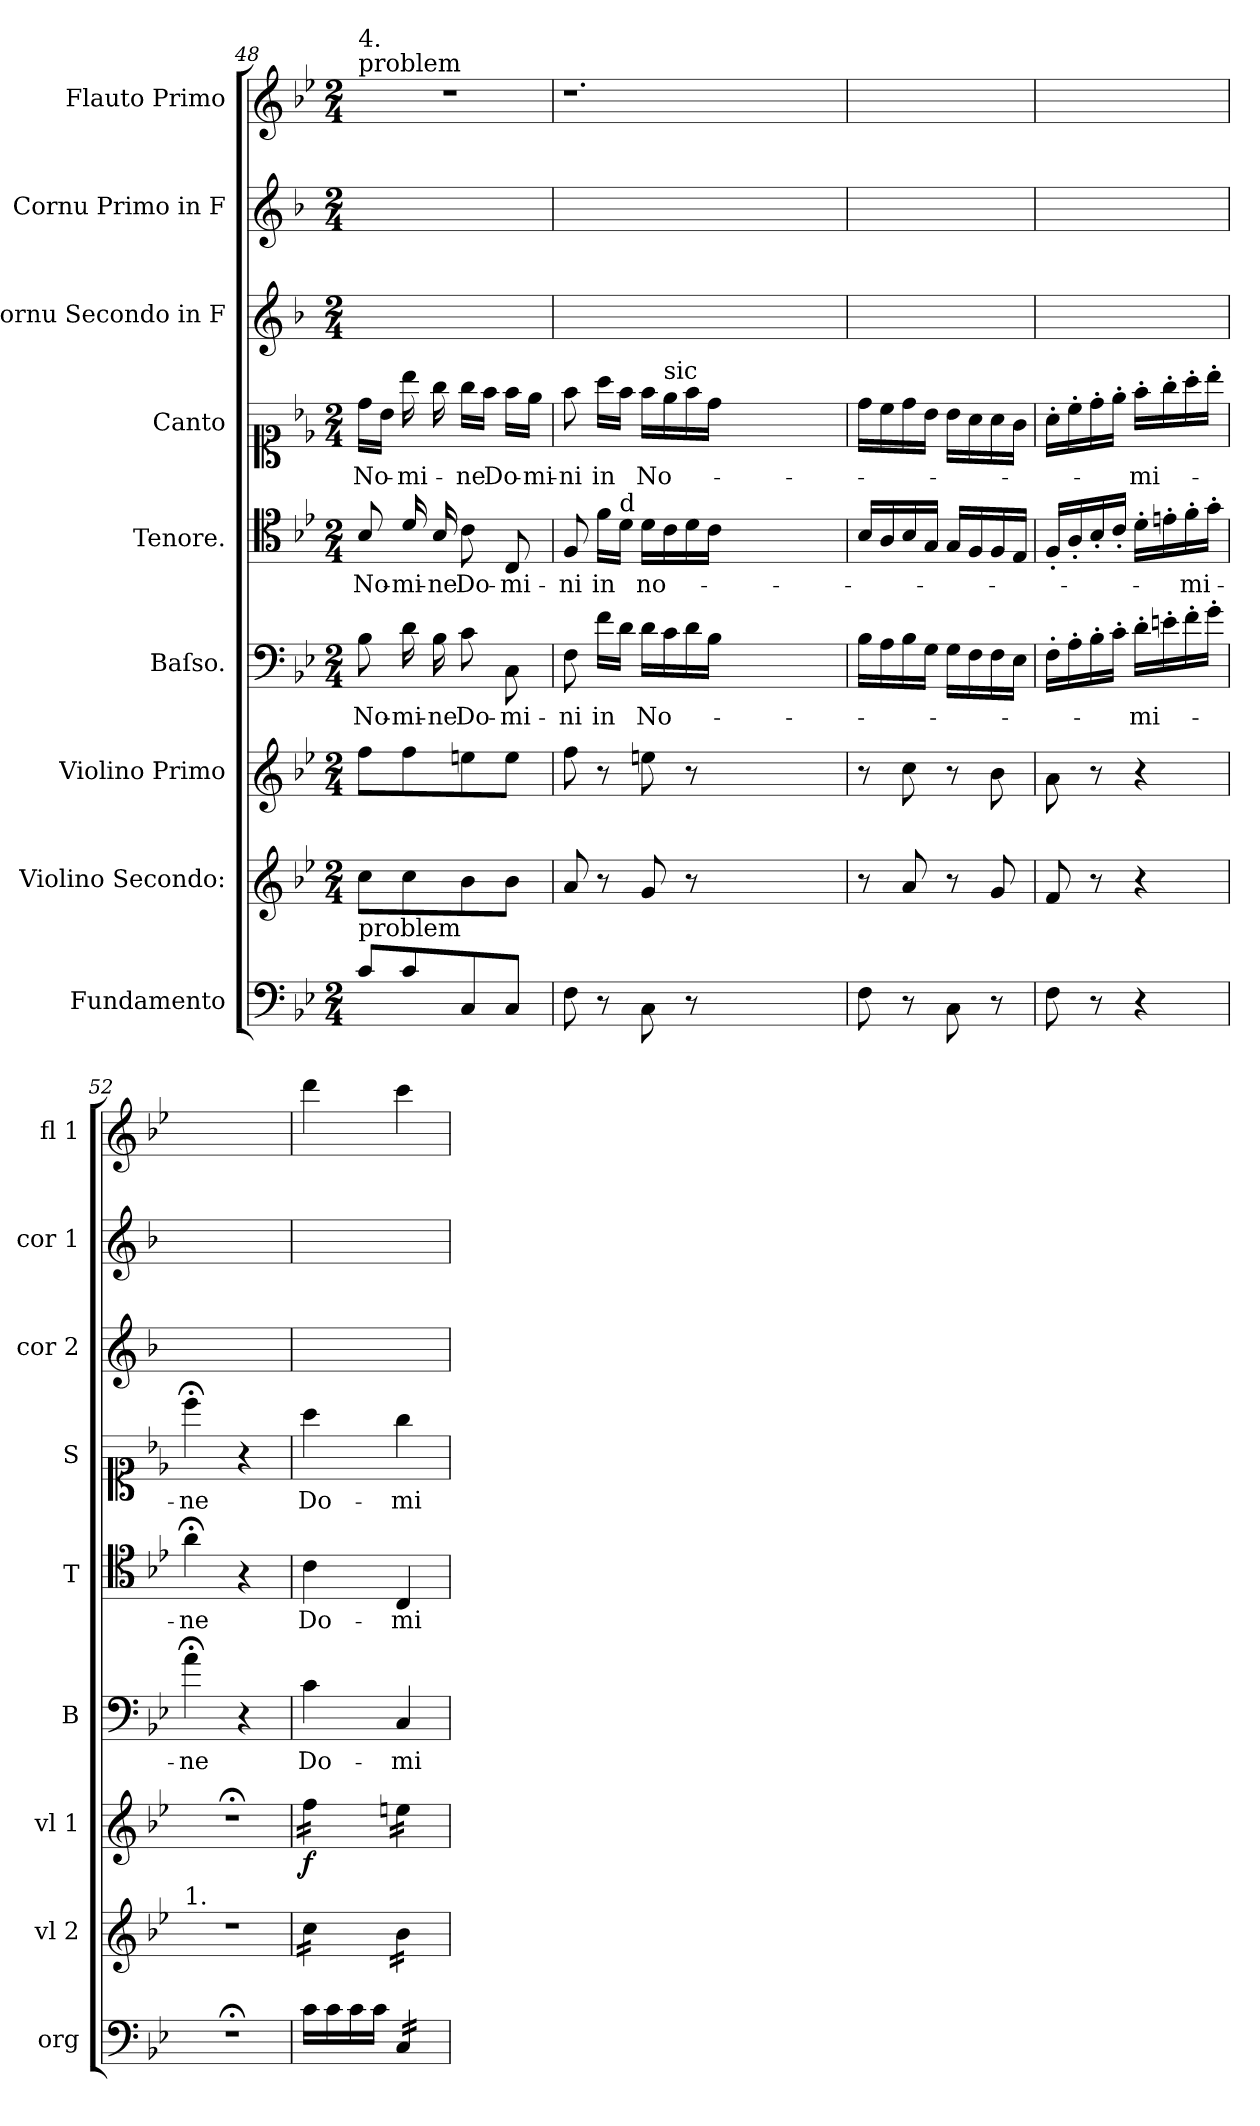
**kern	**kern	**kern	**dynam	**kern	**text	**kern	**text	**kern	**text	**kern	**kern	**kern
*part9	*part8	*part7	*part7	*part6	*part6	*part5	*part5	*part4	*part4	*part3	*part2	*part1
*staff9	*staff8	*staff7	*staff7	*staff6	*staff6	*staff5	*staff5	*staff4	*staff4	*staff3	*staff2	*staff1
*I"Fundamento	*I"Violino Secondo:	*I"Violino Primo	*	*I"Baſso.	*	*I"Tenore.	*	*I"Canto	*	*I"Cornu Secondo in F	*I"Cornu Primo in F	*I"Flauto Primo
*I'org	*I'vl 2	*I'vl 1	*	*I'B	*	*I'T	*	*I'S	*	*I'cor 2	*I'cor 1	*I'fl 1
*clefF4	*clefG2	*clefG2	*	*clefF4	*	*clefC4	*	*clefC1	*	*clefG2	*clefG2	*clefG2
*	*	*	*	*	*	*	*	*	*	*ITrd4c7	*ITrd4c7	*
*k[b-e-]	*k[b-e-]	*k[b-e-]	*	*k[b-e-]	*	*k[b-e-]	*	*k[b-e-]	*	*k[b-e-]	*k[b-e-]	*k[b-e-]
*M2/4	*M2/4	*M2/4	*	*M2/4	*	*M2/4	*	*M2/4	*	*M2/4	*M2/4	*M2/4
=48	=48	=48	=48	=48	=48	=48	=48	=48	=48	=48	=48	=48
!	!	!	!	!	!	!	!	!	!	!	!	!LO:TX:a:t=problem
!	!	!	!	!	!	!	!	!	!	!	!	!LO:TX:a:t=4.
!LO:TX:a:t=problem	!	!	!	!	!	!	!	!	!	!	!	!
8c\L	8cc\L	8ff\L	.	8B-\	No-	8B-/	No-	16dd\LL	No-	2ryy	2ryy	2r
.	.	.	.	.	.	.	.	16b-\JJ	.	.	.	.
8c\	8cc\	8ff\	.	16d\	-mi-	16d/	-mi-	16bb-\	-mi-	.	.	.
.	.	.	.	16B-\	-ne	16B-/	-ne	16gg\	.	.	.	.
8C/	8b-\	8een\	.	8c\	Do-	8c\	Do-	16gg\LL	-ne	.	.	.
.	.	.	.	.	.	.	.	16ff\JJ	.	.	.	.
8C/J	8b-\J	8ee\J	.	8C\	-mi-	8C/	-mi-	16ff\LL	Do-	.	.	.
.	.	.	.	.	.	.	.	16ee-\JJ	-mi-	.	.	.
=49	=49	=49	=49	=49	=49	=49	=49	=49	=49	=49	=49	=49
8F\	8a/	8ff\	.	8F\	-ni	8F/	-ni	8ff\	-ni	2ryy	2ryy	1.r
8r	8r	8r	.	16f\LL	in	16f\LL	in	16aa\LL	in	.	.	.
!	!	!	!	!	!	!LO:TX:a:t=d	!	!	!	!	!	!
.	.	.	.	16d\JJ	.	16d\JJ	.	16ff\JJ	.	.	.	.
8C\	8g/	8een\	.	16d\LL	No-	16d\LL	no-	16ff\LL	No-	.	.	.
!	!	!	!	!	!	!	!	!LO:TX:a:t=sic	!	!	!	!
.	.	.	.	16c\	.	16c\	.	16ee-\	.	.	.	.
8r	8r	8r	.	16d\	.	16d\	.	16ff\	.	.	.	.
.	.	.	.	16B-\JJ	.	16c\JJ	.	16dd\JJ	.	.	.	.
1ryy	1ryy	1ryy	.	1ryy	.	1ryy	.	1ryy	.	1ryy	1ryy	.
=50	=50	=50	=50	=50	=50	=50	=50	=50	=50	=50	=50	=50
8F\	8r	8r	.	16B-\LL	.	16B-/LL	.	16dd\LL	.	2ryy	2ryy	2ryy
.	.	.	.	16A\	.	16A/	.	16cc\	.	.	.	.
8r	8a/	8cc\	.	16B-\	.	16B-/	.	16dd\	.	.	.	.
.	.	.	.	16G\JJ	.	16G/JJ	.	16b-\JJ	.	.	.	.
8C\	8r	8r	.	16G\LL	.	16G/LL	.	16b-\LL	.	.	.	.
.	.	.	.	16F\	.	16F/	.	16a\	.	.	.	.
8r	8g/	8b-\	.	16F\	.	16F/	.	16a\	.	.	.	.
.	.	.	.	16E-\JJ	.	16E-/JJ	.	16g\JJ	.	.	.	.
=51	=51	=51	=51	=51	=51	=51	=51	=51	=51	=51	=51	=51
8F\	8f/	8a\	.	16F'\LL	.	16F'/LL	.	16a'\LL	.	2ryy	2ryy	2ryy
.	.	.	.	16A'\	.	16A'/	.	16cc'\	.	.	.	.
8r	8r	8r	.	16B-'\	.	16B-'/	.	16dd'\	.	.	.	.
.	.	.	.	16c'\JJ	.	16c'/JJ	.	16ee-'\JJ	.	.	.	.
4r	4r	4r	.	16d'\LL	-mi-	16d'\LL	.	16ff'\LL	-mi-	.	.	.
.	.	.	.	16en'\	.	16en'\	.	16gg'\	.	.	.	.
.	.	.	.	16f'\	.	16f'\	-mi-	16aa'\	.	.	.	.
.	.	.	.	16g'\JJ	.	16g'\JJ	.	16bb-'\JJ	.	.	.	.
=52	=52	=52	=52	=52	=52	=52	=52	=52	=52	=52	=52	=52
!	!LO:TX:a:t=1.	!	!	!	!	!	!	!	!	!	!	!
2r;<	2r	2r;<	.	4a;<\	-ne	4a;<\	-ne	4ccc;<;\	-ne	2ryy	2ryy	2ryy
.	.	.	.	4r	.	4r	.	4r	.	.	.	.
=53	=53	=53	=53	=53	=53	=53	=53	=53	=53	=53	=53	=53
*	*tremolo	*	*	*	*	*	*	*	*	*	*	*
*	*	*tremolo	*	*	*	*	*	*	*	*	*	*
16c\LL	16cc\LL	16ff\LL	f	4c\	Do-	4c\	Do-	4aa\	Do-	2ryy	2ryy	4ddd\
16c\	16cc\	16ff\	.	.	.	.	.	.	.	.	.	.
16c\	16cc\	16ff\	.	.	.	.	.	.	.	.	.	.
16c\JJ	16cc\JJ	16ff\JJ	.	.	.	.	.	.	.	.	.	.
*tremolo	*	*	*	*	*	*	*	*	*	*	*	*
16C/LL	16b-\LL	16een\LL	.	4C/	-mi-	4C/	-mi-	4gg\	-mi-	.	.	4ccc\
16C/	16b-\	16een\	.	.	.	.	.	.	.	.	.	.
16C/	16b-\	16een\	.	.	.	.	.	.	.	.	.	.
16C/JJ	16b-\JJ	16een\JJ	.	.	.	.	.	.	.	.	.	.
*	*	*Xtremolo	*	*	*	*	*	*	*	*	*	*
*	*Xtremolo	*	*	*	*	*	*	*	*	*	*	*
*Xtremolo	*	*	*	*	*	*	*	*	*	*	*	*
=	=	=	=	=	=	=	=	=	=	=	=	=
*-	*-	*-	*-	*-	*-	*-	*-	*-	*-	*-	*-	*-
